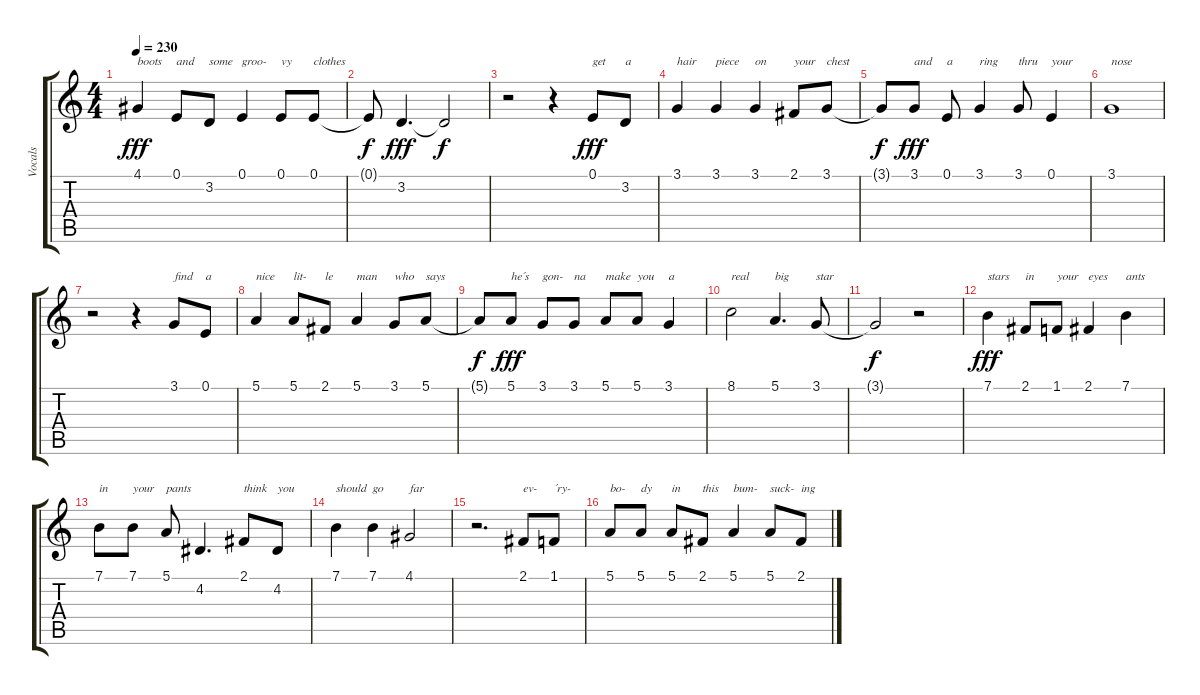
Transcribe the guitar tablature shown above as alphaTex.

\track ("Vocals" "Vocals") {instrument lead6voice}
\staff {score tabs}
\tuning (E4 B3 G3 D3 A2 E2) {hide}
\ts (4 4)
\tempo 230
\clef g2
\ks c
4.1.4{txt "boots" dy fff} 0.1.8{txt "and"} 3.2.8{txt "some"} 0.1.4{txt "groo-"} 0.1.8{txt "vy"} 0.1.8{txt "clothes"} |
0.1{t}.8{dy f} 3.2.4{d dy fff} 3.2{t}.2{dy f} |
r.2 r.4 0.1.8{txt "get" dy fff} 3.2.8{txt "a"} |
3.1.4{txt "hair"} 3.1.4{txt "piece"} 3.1.4{txt "on"} 2.1.8{txt "your"} 3.1.8{txt "chest"} |
3.1{t}.8{dy f} 3.1.8{txt "and" dy fff} 0.1.8{txt "a"} 3.1.4{txt "ring"} 3.1.8{txt "thru"} 0.1.4{txt "your"} |
3.1.1{txt "nose"} |
r.2 r.4 3.1.8{txt "find"} 0.1.8{txt "a"} |
5.1.4{txt "nice"} 5.1.8{txt "lit-"} 2.1.8{txt "le"} 5.1.4{txt "man"} 3.1.8{txt "who"} 5.1.8{txt "says"} |
5.1{t}.8{dy f} 5.1.8{txt "he´s" dy fff} 3.1.8{txt "gon-"} 3.1.8{txt "na"} 5.1.8{txt "make"} 5.1.8{txt "you"} 3.1.4{txt "a"} |
8.1.2{txt "real"} 5.1.4{d txt "big"} 3.1.8{txt "star"} |
3.1{t}.2{dy f} r.2 |
7.1.4{txt "stars" dy fff} 2.1.8{txt "in"} 1.1.8{txt "your"} 2.1.4{txt "eyes"} 7.1.4{txt "ants"} |
7.1.8{txt "in"} 7.1.8{txt "your"} 5.1.8{txt "pants"} 4.2.4{d} 2.1.8{txt "think"} 4.2.8{txt "you"} |
7.1.4{txt "should"} 7.1.4{txt "go"} 4.1.2{txt "far"} |
r.2{d} 2.1.8{txt "ev-"} 1.1.8{txt "´ry-"} |
5.1.8{txt "bo-"} 5.1.8{txt "dy"} 5.1.8{txt "in"} 2.1.8{txt "this"} 5.1.4{txt "bum-"} 5.1.8{txt "suck-"} 2.1.8{txt "ing"}
